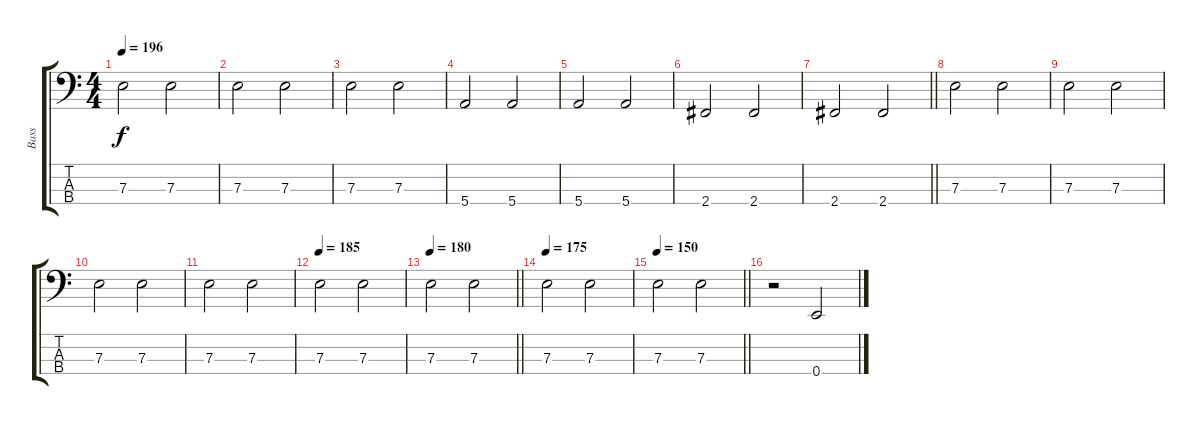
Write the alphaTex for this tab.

\track ("Bass" "Bass") {instrument acousticbass}
\staff {score tabs}
\tuning (G2 D2 A1 E1) {hide}
\ts (4 4)
\tempo 196
\clef f4
\ks c
7.3.2{dy f} 7.3.2 |
7.3.2 7.3.2 |
7.3.2 7.3.2 |
5.4.2 5.4.2 |
5.4.2 5.4.2 |
2.4.2 2.4.2 |
\barLineRight lightlight
2.4.2 2.4.2 |
\section ("" "")
7.3.2 7.3.2 |
7.3.2 7.3.2 |
7.3.2 7.3.2 |
7.3.2 7.3.2 |
\tempo 185
7.3.2 7.3.2 |
\tempo 180
\barLineRight lightlight
7.3.2 7.3.2 |
\tempo 175
7.3.2 7.3.2 |
\tempo 150
\barLineRight lightlight
7.3.2 7.3.2 |
r.2 0.4.2{volume 6}
